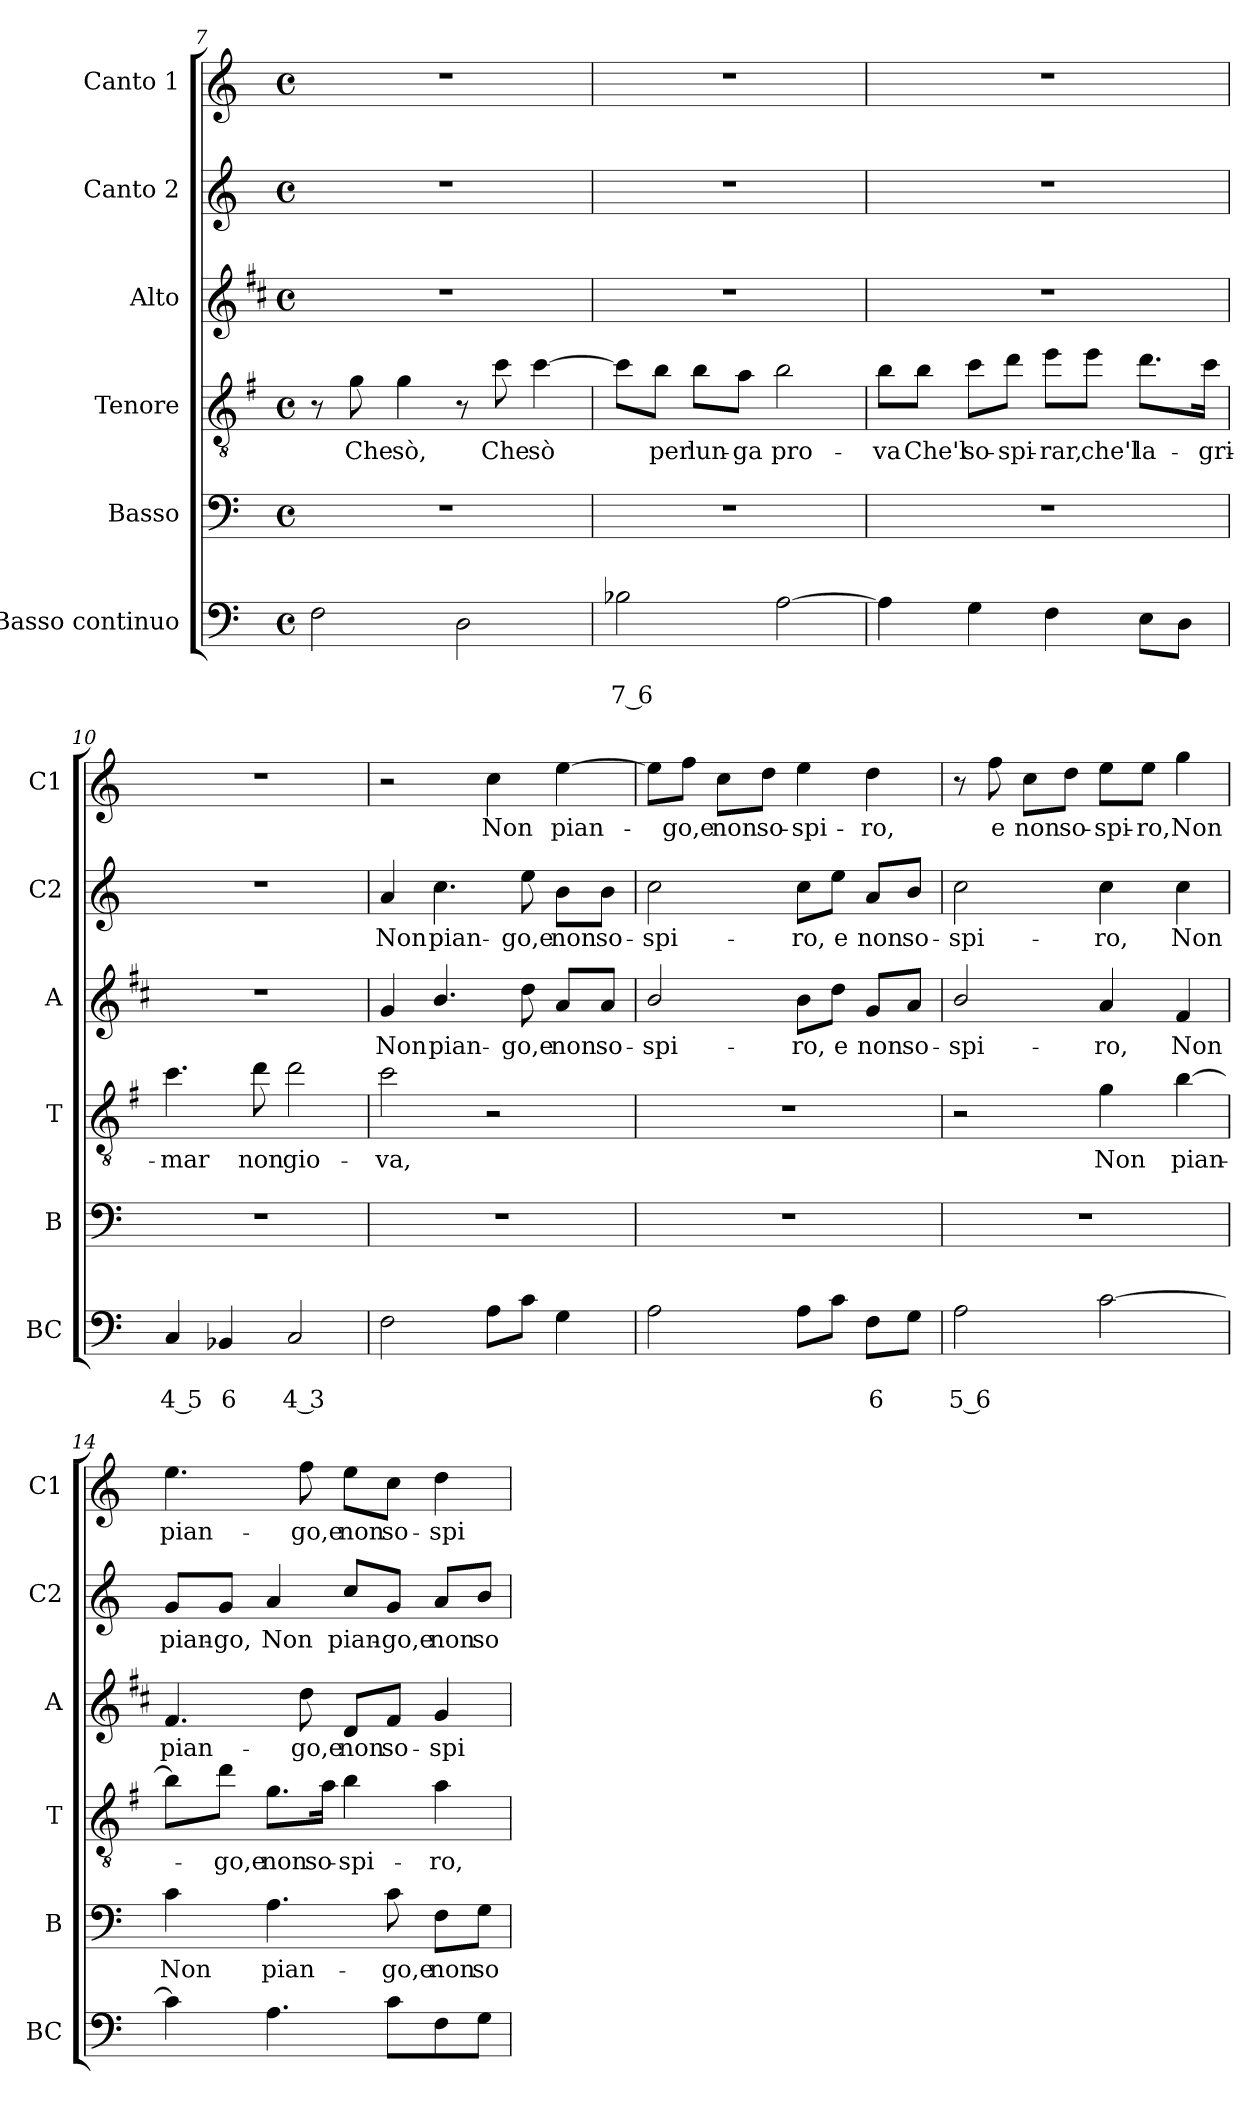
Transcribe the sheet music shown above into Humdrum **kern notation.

**kern	**text	**text	**kern	**text	**kern	**text	**kern	**text	**kern	**text	**kern	**text
*part6	*part6	*part6	*part5	*part5	*part4	*part4	*part3	*part3	*part2	*part2	*part1	*part1
*staff6	*staff6	*staff6	*staff5	*staff5	*staff4	*staff4	*staff3	*staff3	*staff2	*staff2	*staff1	*staff1
*I"Basso continuo	*	*	*I"Basso	*	*I"Tenore	*	*I"Alto	*	*I"Canto 2	*	*I"Canto 1	*
*I'BC	*	*	*I'B	*	*I'T	*	*I'A	*	*I'C2	*	*I'C1	*
*clefF4	*	*	*clefF4	*	*clefGv2	*	*clefG2	*	*clefG2	*	*clefG2	*
*	*	*	*	*	*ITrd4c7	*	*ITrd1c2	*	*	*	*	*
*k[]	*	*	*k[]	*	*k[]	*	*k[]	*	*k[]	*	*k[]	*
*C:	*	*	*C:	*	*C:	*	*C:	*	*C:	*	*C:	*
*M4/4	*	*	*M4/4	*	*M4/4	*	*M4/4	*	*M4/4	*	*M4/4	*
*met(c)	*	*	*met(c)	*	*met(c)	*	*met(c)	*	*met(c)	*	*met(c)	*
=7	=7	=7	=7	=7	=7	=7	=7	=7	=7	=7	=7	=7
2F\	.	.	1r	.	8r	.	1r	.	1r	.	1r	.
!	!	!	!	!	!	!LO:LY:b	!	!	!	!	!	!
.	.	.	.	.	8c\	Che	.	.	.	.	.	.
!	!	!	!	!	!	!LO:LY:b	!	!	!	!	!	!
.	.	.	.	.	4c\	sò,	.	.	.	.	.	.
2D\	.	.	.	.	8r	.	.	.	.	.	.	.
!	!	!	!	!	!	!LO:LY:b	!	!	!	!	!	!
.	.	.	.	.	8f\	Che	.	.	.	.	.	.
!	!	!	!	!	!	!LO:LY:b	!	!	!	!	!	!
.	.	.	.	.	[4f\	sò	.	.	.	.	.	.
=8	=8	=8	=8	=8	=8	=8	=8	=8	=8	=8	=8	=8
!	!	!LO:LY:b	!	!	!	!	!	!	!	!	!	!
2B-X\	.	7 6	1r	.	8f\L]	.	1r	.	1r	.	1r	.
!	!	!	!	!	!	!LO:LY:b	!	!	!	!	!	!
.	.	.	.	.	8e\J	per	.	.	.	.	.	.
!	!	!	!	!	!	!LO:LY:b	!	!	!	!	!	!
.	.	.	.	.	8e\L	lun-	.	.	.	.	.	.
!	!	!	!	!	!	!LO:LY:b	!	!	!	!	!	!
.	.	.	.	.	8d\J	-ga	.	.	.	.	.	.
!	!	!	!	!	!	!LO:LY:b	!	!	!	!	!	!
[2A\	.	.	.	.	2e\	pro-	.	.	.	.	.	.
=9	=9	=9	=9	=9	=9	=9	=9	=9	=9	=9	=9	=9
!	!	!	!	!	!	!LO:LY:b	!	!	!	!	!	!
4A\]	.	.	1r	.	8e\L	-va	1r	.	1r	.	1r	.
!	!	!	!	!	!	!LO:LY:b	!	!	!	!	!	!
.	.	.	.	.	8e\J	Che'l	.	.	.	.	.	.
!	!	!	!	!	!	!LO:LY:b	!	!	!	!	!	!
4G\	.	.	.	.	8f\L	so-	.	.	.	.	.	.
!	!	!	!	!	!	!LO:LY:b	!	!	!	!	!	!
.	.	.	.	.	8g\J	-spi-	.	.	.	.	.	.
!	!	!	!	!	!	!LO:LY:b	!	!	!	!	!	!
4F\	.	.	.	.	8a\L	-rar,	.	.	.	.	.	.
!	!	!	!	!	!	!LO:LY:b	!	!	!	!	!	!
.	.	.	.	.	8a\J	che'l	.	.	.	.	.	.
!	!	!	!	!	!	!LO:LY:b	!	!	!	!	!	!
8E\L	.	.	.	.	8.g\L	la-	.	.	.	.	.	.
8D\J	.	.	.	.	.	.	.	.	.	.	.	.
!	!	!	!	!	!	!LO:LY:b	!	!	!	!	!	!
.	.	.	.	.	16f\Jk	-gri-	.	.	.	.	.	.
!!LO:PB:g=z
=10	=10	=10	=10	=10	=10	=10	=10	=10	=10	=10	=10	=10
!	!	!LO:LY:b	!	!	!	!LO:LY:b	!	!	!	!	!	!
4C/	.	4 5	1r	.	4.f\	-mar	1r	.	1r	.	1r	.
!	!	!LO:LY:b	!	!	!	!	!	!	!	!	!	!
4BB-X/	.	6	.	.	.	.	.	.	.	.	.	.
!	!	!	!	!	!	!LO:LY:b	!	!	!	!	!	!
.	.	.	.	.	8g\	non	.	.	.	.	.	.
!	!	!LO:LY:b	!	!	!	!LO:LY:b	!	!	!	!	!	!
2C/	.	4 3	.	.	2g\	gio-	.	.	.	.	.	.
=11	=11	=11	=11	=11	=11	=11	=11	=11	=11	=11	=11	=11
!	!	!	!	!	!	!LO:LY:b	!	!LO:LY:b	!	!LO:LY:b	!	!
2F\	.	.	1r	.	2f\	-va,	4f/	Non	4a/	Non	2r	.
!	!	!	!	!	!	!	!	!LO:LY:b	!	!LO:LY:b	!	!
.	.	.	.	.	.	.	4.a/	pian-	4.cc\	pian-	.	.
!	!	!	!	!	!	!	!	!	!	!	!	!LO:LY:b
8A\L	.	.	.	.	2r	.	.	.	.	.	4cc\	Non
!	!	!	!	!	!	!	!	!LO:LY:b	!	!LO:LY:b	!	!
8c\J	.	.	.	.	.	.	8cc\	-go,e	8ee\	-go,e	.	.
!	!	!	!	!	!	!	!	!LO:LY:b	!	!LO:LY:b	!	!LO:LY:b
4G\	.	.	.	.	.	.	8g/L	non	8b\L	non	[4ee\	pian-
!	!	!	!	!	!	!	!	!LO:LY:b	!	!LO:LY:b	!	!
.	.	.	.	.	.	.	8g/J	so-	8b\J	so-	.	.
=12	=12	=12	=12	=12	=12	=12	=12	=12	=12	=12	=12	=12
!	!	!	!	!	!	!	!	!LO:LY:b	!	!LO:LY:b	!	!
2A\	.	.	1r	.	1r	.	2a/	-spi-	2cc\	-spi-	8ee\L]	.
!	!	!	!	!	!	!	!	!	!	!	!	!LO:LY:b
.	.	.	.	.	.	.	.	.	.	.	8ff\J	-go,e
!	!	!	!	!	!	!	!	!	!	!	!	!LO:LY:b
.	.	.	.	.	.	.	.	.	.	.	8cc\L	non
!	!	!	!	!	!	!	!	!	!	!	!	!LO:LY:b
.	.	.	.	.	.	.	.	.	.	.	8dd\J	so-
!	!	!	!	!	!	!	!	!LO:LY:b	!	!LO:LY:b	!	!LO:LY:b
8A\L	.	.	.	.	.	.	8a\L	-ro,	8cc\L	-ro,	4ee\	-spi-
!	!	!	!	!	!	!	!	!LO:LY:b	!	!LO:LY:b	!	!
8c\J	.	.	.	.	.	.	8cc\J	e	8ee\J	e	.	.
!	!	!LO:LY:b	!	!	!	!	!	!LO:LY:b	!	!LO:LY:b	!	!LO:LY:b
8F\L	.	6	.	.	.	.	8f/L	non	8a/L	non	4dd\	-ro,
!	!	!	!	!	!	!	!	!LO:LY:b	!	!LO:LY:b	!	!
8G\J	.	.	.	.	.	.	8g/J	so-	8b/J	so-	.	.
=13	=13	=13	=13	=13	=13	=13	=13	=13	=13	=13	=13	=13
!	!	!LO:LY:b	!	!	!	!	!	!LO:LY:b	!	!LO:LY:b	!	!
2A\	.	5 6	1r	.	2r	.	2a/	-spi-	2cc\	-spi-	8r	.
!	!	!	!	!	!	!	!	!	!	!	!	!LO:LY:b
.	.	.	.	.	.	.	.	.	.	.	8ff\	e
!	!	!	!	!	!	!	!	!	!	!	!	!LO:LY:b
.	.	.	.	.	.	.	.	.	.	.	8cc\L	non
!	!	!	!	!	!	!	!	!	!	!	!	!LO:LY:b
.	.	.	.	.	.	.	.	.	.	.	8dd\J	so-
!	!	!	!	!	!	!LO:LY:b	!	!LO:LY:b	!	!LO:LY:b	!	!LO:LY:b
[2c\	.	.	.	.	4c\	Non	4g/	-ro,	4cc\	-ro,	8ee\L	-spi-
!	!	!	!	!	!	!	!	!	!	!	!	!LO:LY:b
.	.	.	.	.	.	.	.	.	.	.	8ee\J	-ro,
!	!	!	!	!	!	!LO:LY:b	!	!LO:LY:b	!	!LO:LY:b	!	!LO:LY:b
.	.	.	.	.	[4e\	pian-	4e/	Non	4cc\	Non	4gg\	Non
=14	=14	=14	=14	=14	=14	=14	=14	=14	=14	=14	=14	=14
!	!	!	!	!LO:LY:b	!	!	!	!LO:LY:b	!	!LO:LY:b	!	!LO:LY:b
4c\]	.	.	4c\	Non	8e\L]	.	4.e/	pian-	8g/L	pian-	4.ee\	pian-
!	!	!	!	!	!	!LO:LY:b	!	!	!	!LO:LY:b	!	!
.	.	.	.	.	8g\J	-go,e	.	.	8g/J	-go,	.	.
!	!	!	!	!LO:LY:b	!	!LO:LY:b	!	!	!	!LO:LY:b	!	!
4.A\	.	.	4.A\	pian-	8.c\L	non	.	.	4a/	Non	.	.
!	!	!	!	!	!	!	!	!LO:LY:b	!	!	!	!LO:LY:b
.	.	.	.	.	.	.	8cc\	-go,e	.	.	8ff\	-go,e
!	!	!	!	!	!	!LO:LY:b	!	!	!	!	!	!
.	.	.	.	.	16d\Jk	so-	.	.	.	.	.	.
!	!	!	!	!	!	!LO:LY:b	!	!LO:LY:b	!	!LO:LY:b	!	!LO:LY:b
.	.	.	.	.	4e\	-spi-	8c/L	non	8cc/L	pian-	8ee\L	non
!	!	!	!	!LO:LY:b	!	!	!	!LO:LY:b	!	!LO:LY:b	!	!LO:LY:b
8c\L	.	.	8c\	-go,e	.	.	8e/J	so-	8g/J	-go,e	8cc\J	so-
!	!	!	!	!LO:LY:b	!	!LO:LY:b	!	!LO:LY:b	!	!LO:LY:b	!	!LO:LY:b
8F\	.	.	8F\L	non	4d\	-ro,	4f/	-spi-	8a/L	non	4dd\	-spi-
!	!	!	!	!LO:LY:b	!	!	!	!	!	!LO:LY:b	!	!
8G\J	.	.	8G\J	so-	.	.	.	.	8b/J	so-	.	.
=	=	=	=	=	=	=	=	=	=	=	=	=
*-	*-	*-	*-	*-	*-	*-	*-	*-	*-	*-	*-	*-
